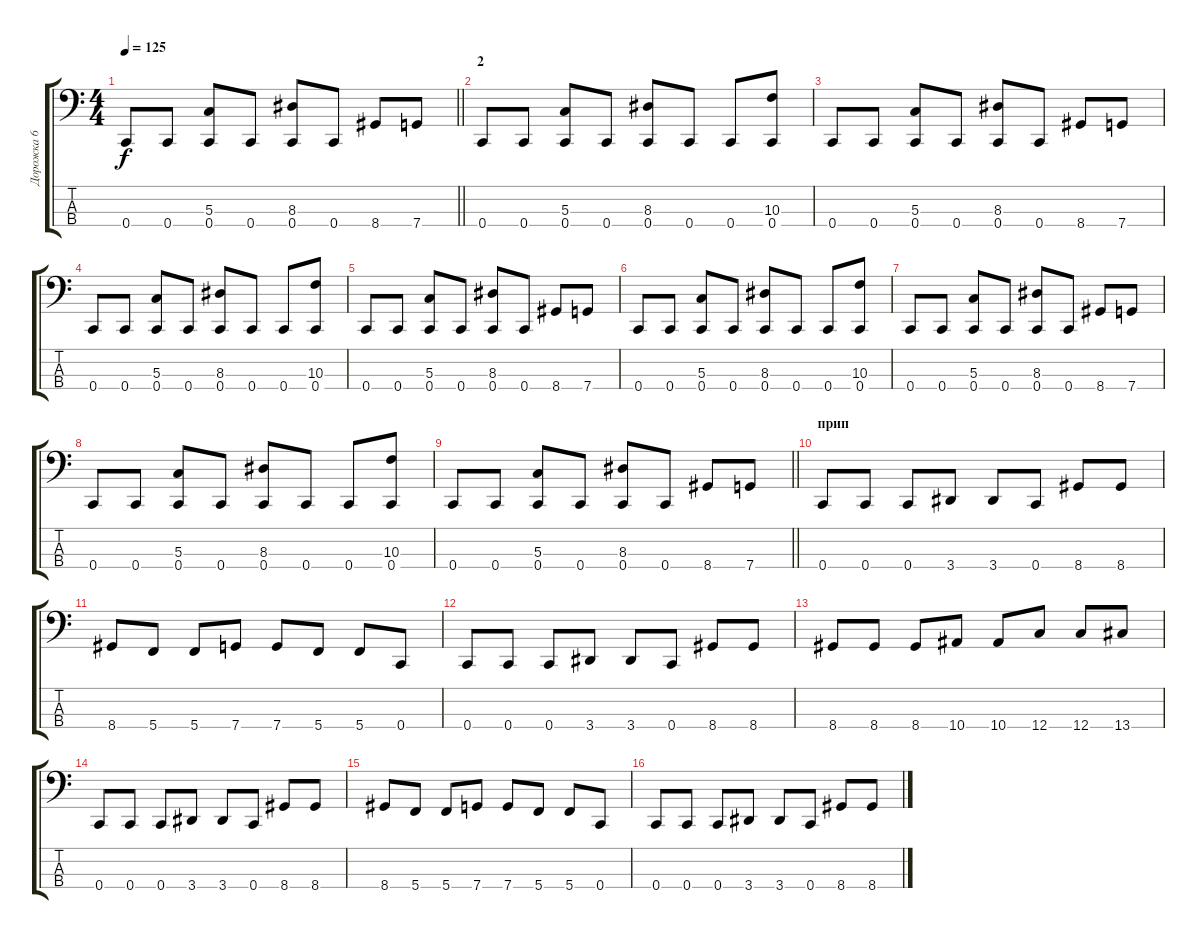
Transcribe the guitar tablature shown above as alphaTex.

\track ("Дорожка 6" "Дорожка 6") {instrument electricbasspick}
\staff {score tabs}
\tuning (F2 C2 G1 C1) {hide}
\ts (4 4)
\tempo 125
\clef f4
\barLineRight lightlight
\ks c
0.4.8{dy f} 0.4.8 (5.3 0.4).8 0.4.8 (8.3 0.4).8 0.4.8 8.4.8 7.4.8 |
\section ("" "2")
0.4.8 0.4.8 (5.3 0.4).8 0.4.8 (8.3 0.4).8 0.4.8 0.4.8 (10.3 0.4).8 |
0.4.8 0.4.8 (5.3 0.4).8 0.4.8 (8.3 0.4).8 0.4.8 8.4.8 7.4.8 |
0.4.8 0.4.8 (5.3 0.4).8 0.4.8 (8.3 0.4).8 0.4.8 0.4.8 (10.3 0.4).8 |
0.4.8 0.4.8 (5.3 0.4).8 0.4.8 (8.3 0.4).8 0.4.8 8.4.8 7.4.8 |
0.4.8 0.4.8 (5.3 0.4).8 0.4.8 (8.3 0.4).8 0.4.8 0.4.8 (10.3 0.4).8 |
0.4.8 0.4.8 (5.3 0.4).8 0.4.8 (8.3 0.4).8 0.4.8 8.4.8 7.4.8 |
0.4.8 0.4.8 (5.3 0.4).8 0.4.8 (8.3 0.4).8 0.4.8 0.4.8 (10.3 0.4).8 |
\barLineRight lightlight
0.4.8 0.4.8 (5.3 0.4).8 0.4.8 (8.3 0.4).8 0.4.8 8.4.8 7.4.8 |
\section ("" "прип")
0.4.8 0.4.8 0.4.8 3.4.8 3.4.8 0.4.8 8.4.8 8.4.8 |
8.4.8 5.4.8 5.4.8 7.4.8 7.4.8 5.4.8 5.4.8 0.4.8 |
0.4.8 0.4.8 0.4.8 3.4.8 3.4.8 0.4.8 8.4.8 8.4.8 |
8.4.8 8.4.8 8.4.8 10.4.8 10.4.8 12.4.8 12.4.8 13.4.8 |
0.4.8 0.4.8 0.4.8 3.4.8 3.4.8 0.4.8 8.4.8 8.4.8 |
8.4.8 5.4.8 5.4.8 7.4.8 7.4.8 5.4.8 5.4.8 0.4.8 |
0.4.8 0.4.8 0.4.8 3.4.8 3.4.8 0.4.8 8.4.8 8.4.8
